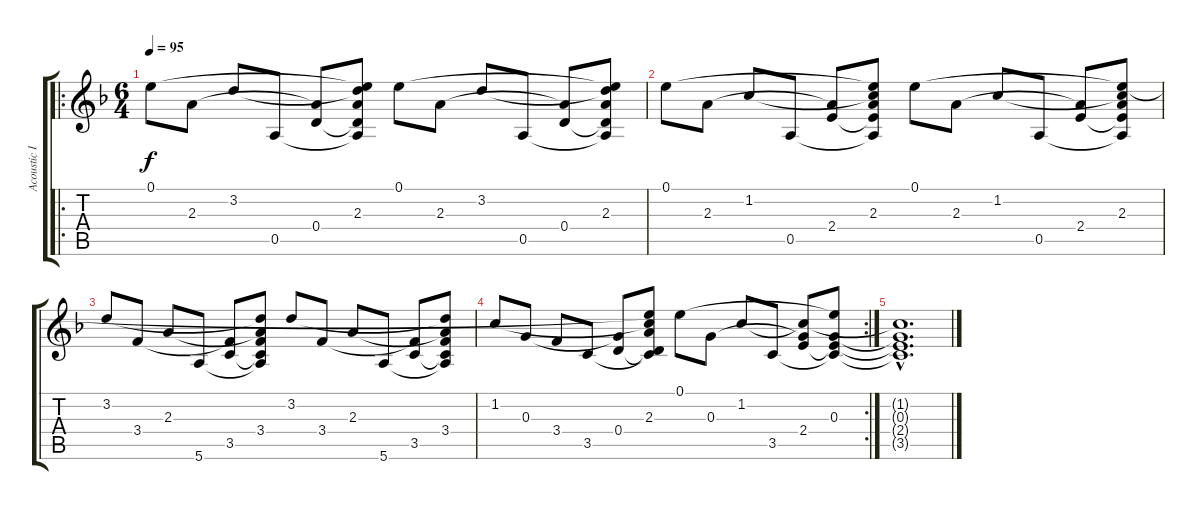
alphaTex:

\track ("Acoustic II" "Acoustic I") {instrument acousticguitarsteel}
\staff {score tabs}
\tuning (E4 B3 G3 D3 A2 E2) {hide}
\ro
\ts (6 4)
\tempo 95
\clef g2
\ks dminor
0.1.8{dy f} 2.3.8 3.2.8 0.5.8 (2.3{t} 0.4).8 (0.1{t} 3.2{t} 2.3 0.4{t} 0.5{t}).8 0.1.8 2.3.8 3.2.8 0.5.8 (2.3{t} 0.4).8 (0.1{t} 3.2{t} 2.3 0.4{t} 0.5{t}).8 |
0.1.8 2.3.8 1.2.8 0.5.8 (2.3{t} 2.4).8 (0.1{t} 1.2{t} 2.3 2.4{t} 0.5{t}).8 0.1.8 2.3.8 1.2.8 0.5.8 (2.3{t} 2.4).8 (0.1{t} 1.2{t} 2.3 2.4{t} 0.5{t}).8 |
3.2.8 3.4.8 2.3.8 5.6.8 (3.4{t} 3.5).8 (3.2{t} 2.3{t} 3.4 3.5{t} 5.6{t}).8 3.2.8 3.4.8 2.3.8 5.6.8 (3.4{t} 3.5).8 (3.2{t} 2.3{t} 3.4 3.5{t} 5.6{t}).8 |
\rc 2
1.2.8 0.3.8 3.4.8 3.5.8 (0.3{t} 0.4).8 (0.1{t} 1.2{t} 2.3 0.4{t} 3.5{t}).8 0.1.8 0.3.8 1.2.8 3.5.8 (1.2{t} 0.3{t} 2.4).8 (0.1{t} 0.3 2.4{t} 3.5{t}).8 |
(1.2{hac t} 0.3{hac t} 2.4{hac t} 3.5{hac t}).1{d}
